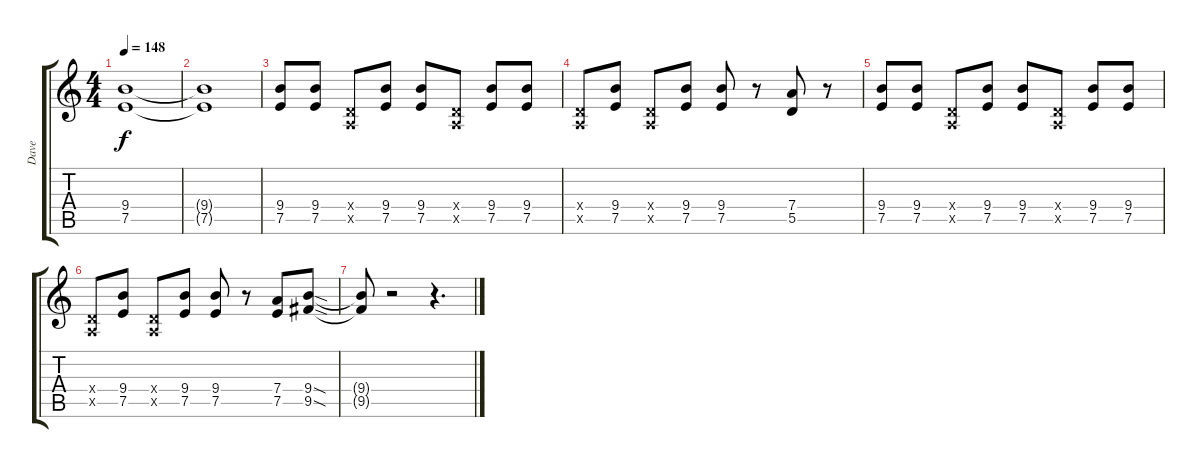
\track ("Dave" "Dave") {instrument overdrivenguitar}
\staff {score tabs}
\tuning (E4 B3 G3 D3 A2 E2) {hide}
\ts (4 4)
\tempo 148
\clef g2
\ks c
(9.4 7.5).1{dy f} |
(9.4{t} 7.5{t}).1 |
(9.4 7.5).8 (9.4 7.5).8 (0.4{x} 0.5{x}).8 (9.4 7.5).8 (9.4 7.5).8 (0.4{x} 0.5{x}).8 (9.4 7.5).8 (9.4 7.5).8 |
(0.4{x} 0.5{x}).8 (9.4 7.5).8 (0.4{x} 0.5{x}).8 (9.4 7.5).8 (9.4 7.5).8 r.8 (7.4 5.5).8 r.8 |
(9.4 7.5).8 (9.4 7.5).8 (0.4{x} 0.5{x}).8 (9.4 7.5).8 (9.4 7.5).8 (0.4{x} 0.5{x}).8 (9.4 7.5).8 (9.4 7.5).8 |
(0.4{x} 0.5{x}).8 (9.4 7.5).8 (0.4{x} 0.5{x}).8 (9.4 7.5).8 (9.4 7.5).8 r.8 (7.4 7.5).8 (9.4{sod} 9.5{sod}).8 |
(9.4{t} 9.5{t}).8 r.2 r.4{d}
